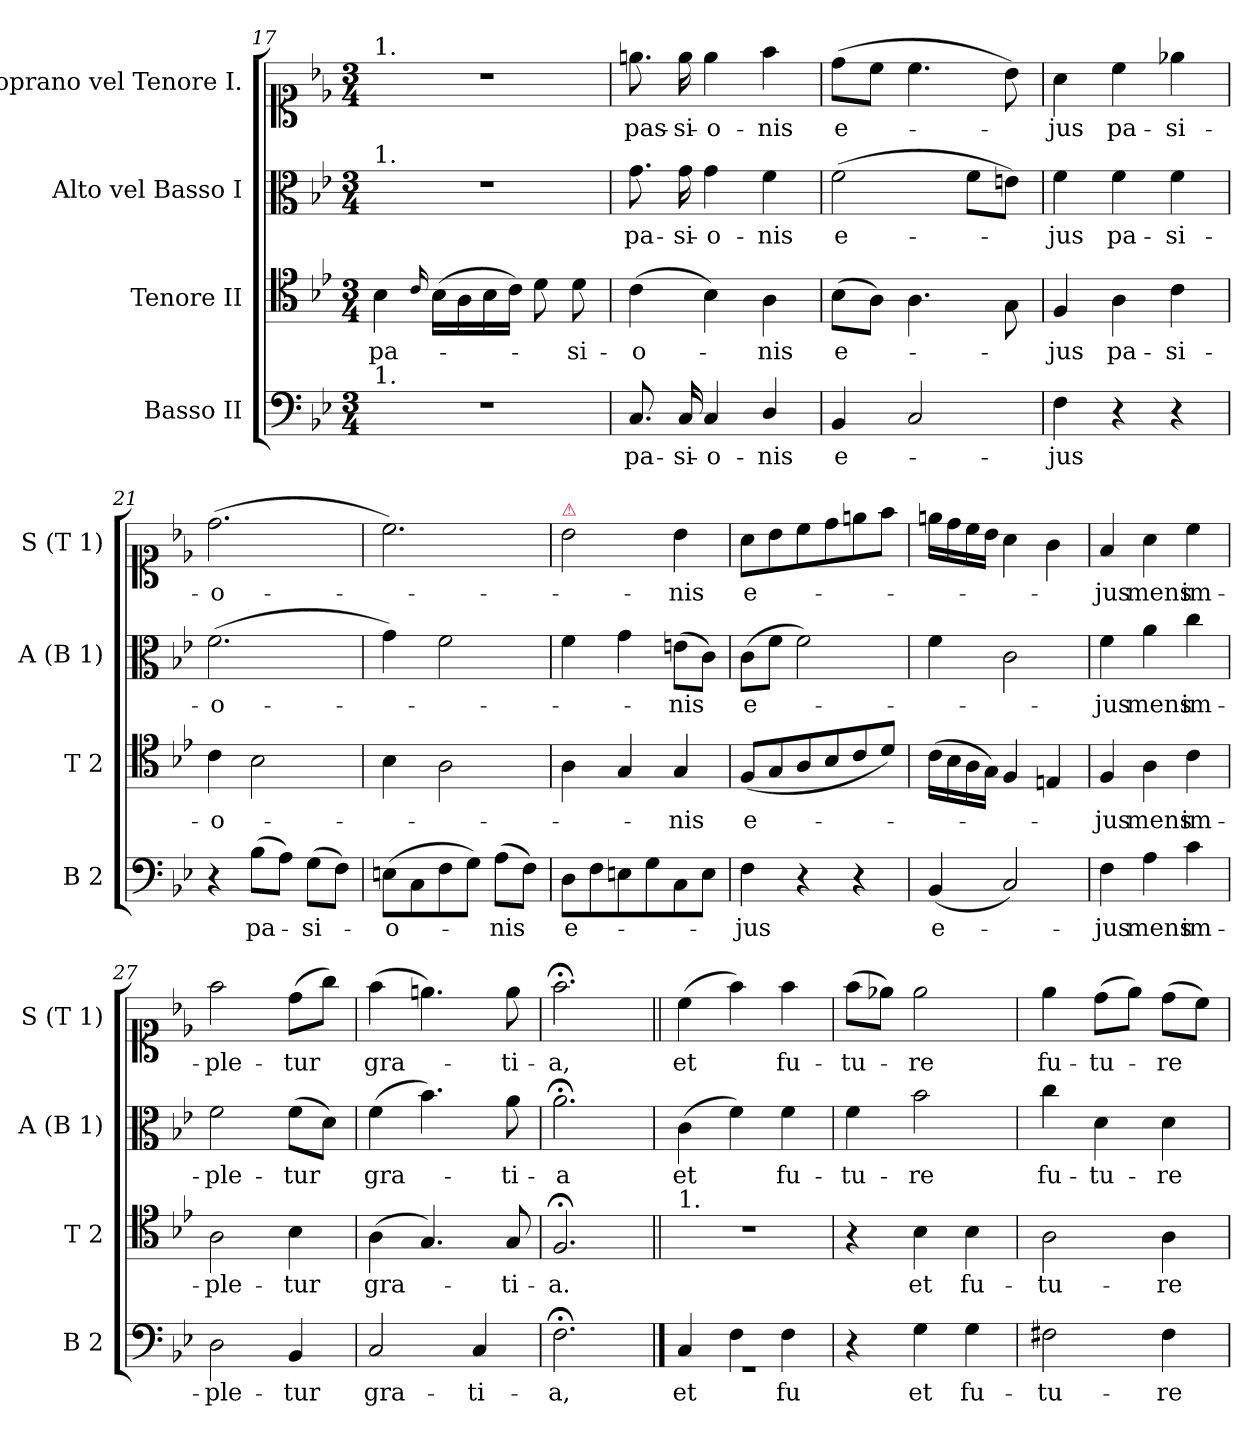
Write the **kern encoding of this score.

**kern	**text	**kern	**text	**kern	**text	**kern	**text
*part4	*part4	*part3	*part3	*part2	*part2	*part1	*part1
*staff4	*staff4	*staff3	*staff3	*staff2	*staff2	*staff1	*staff1
*I"Basso II	*	*I"Tenore II	*	*I"Alto vel Basso I	*	*I"Soprano vel Tenore I.	*
*I'B 2	*	*I'T 2	*	*I'A (B 1)	*	*I'S (T 1)	*
*clefF4	*	*clefC4	*	*clefC3	*	*clefC1	*
*k[b-e-]	*	*k[b-e-]	*	*k[b-e-]	*	*k[b-e-]	*
*M3/4	*	*M3/4	*	*M3/4	*	*M3/4	*
=17	=17	=17	=17	=17	=17	=17	=17
!	!	!	!	!	!	!LO:TX:a:t=1.	!
!	!	!	!	!LO:TX:a:t=1.	!	!	!
!LO:TX:a:t=1.	!	!	!	!	!	!	!
2.r	.	4B-\	pa-	2.r	.	2.r	.
.	.	16qqc/	.	.	.	.	.
.	.	(>16B-\LL	.	.	.	.	.
.	.	16A\	.	.	.	.	.
.	.	16B-\	.	.	.	.	.
.	.	16c\JJ)	.	.	.	.	.
.	.	8d\	.	.	.	.	.
.	.	8d\	-si-	.	.	.	.
=18	=18	=18	=18	=18	=18	=18	=18
8.C/	pa-	(>4c\	-o-	8.g\	pa-	8.een\	pas-
16C/	-si-	.	.	16g\	-si-	16ee\	-si-
4C/	-o-	4B-\)	.	4g\	-o-	4ee\	-o-
4D/	-nis	4A\	-nis	4f\	-nis	4ff\	-nis
=19	=19	=19	=19	=19	=19	=19	=19
4BB-/	e-	(>8B-\L	e-	(>2f\	e-	(>8dd\L	e-
.	.	8A\J)	.	.	.	8cc\J	.
2C/	.	4.A\	.	.	.	4.cc\	.
.	.	.	.	8f\L	.	.	.
.	.	8G\	.	8en\J)	.	8b-\)	.
=20	=20	=20	=20	=20	=20	=20	=20
4F\	-jus	4F/	-jus	4f\	-jus	4a\	-jus
4r	.	4A\	pa-	4f\	pa-	4cc\	pa-
4r	.	4c\	-si-	4f\	-si-	4ee-X\	-si-
=21	=21	=21	=21	=21	=21	=21	=21
4r	.	4c\	-o-	(>2.f\	-o-	(>2.dd\	-o-
(>8B-\L	pa-	2B-\	.	.	.	.	.
8A\J)	.	.	.	.	.	.	.
(>8G\L	-si-	.	.	.	.	.	.
8F\J)	.	.	.	.	.	.	.
=22	=22	=22	=22	=22	=22	=22	=22
(>8En\L	-o-	4B-\	.	4g\)	.	2.cc\)	.
8C\	.	.	.	.	.	.	.
8F\	.	2A\	.	2f\	.	.	.
8G\J)	.	.	.	.	.	.	.
(>8A\L	-nis	.	.	.	.	.	.
8F\J)	.	.	.	.	.	.	.
=23	=23	=23	=23	=23	=23	=23	=23
!	!	!	!	!	!	!LO:TX:a:color=crimson:t=⚠	!
8D\L	e-	4A\	.	4f\	.	2b-\	.
8F\	.	.	.	.	.	.	.
8En\	.	4G/	.	4g\	.	.	.
8G\	.	.	.	.	.	.	.
8C\	.	4G/	-nis	(>8en\L	-nis	4b-\	-nis
8E\J	.	.	.	8c\J)	.	.	.
=24	=24	=24	=24	=24	=24	=24	=24
4F\	-jus	(<8F/L	e-	(>8c\L	e-	8a\L	e-
.	.	8G/	.	8f\J	.	8b-\	.
4r	.	8A/	.	2f\)	.	8cc\	.
.	.	8B-/	.	.	.	8dd\	.
4r	.	8c/	.	.	.	8een\	.
.	.	8d/J)	.	.	.	8ff\J	.
=25	=25	=25	=25	=25	=25	=25	=25
(<4BB-/	e-	(>16c\LL	.	4f\	.	16een\LL	.
.	.	16B-\	.	.	.	16dd\	.
.	.	16A\	.	.	.	16cc\	.
.	.	16G\JJ)	.	.	.	16b-\JJ	.
2C/)	.	4F/	.	2c\	.	4a\	.
.	.	4En/	.	.	.	4g\	.
=26	=26	=26	=26	=26	=26	=26	=26
4F\	-jus	4F/	-jus	4f\	-jus	4f/	-jus
4A\	mens	4A\	mens	4a\	mens	4a\	mens
4c\	im-	4c\	im-	4cc\	im-	4cc\	im-
=27	=27	=27	=27	=27	=27	=27	=27
2D\	-ple-	2A\	-ple-	2f\	-ple-	2ff\	-ple-
4BB-/	-tur	4B-\	-tur	(>8f\L	-tur	(>8dd\L	-tur
.	.	.	.	8d\J)	.	8gg\J)	.
=28	=28	=28	=28	=28	=28	=28	=28
2C/	gra-	(>4A\	gra-	(>4f\	gra-	(>4ff\	gra-
.	.	4.G/)	.	4.b-\)	.	4.een\)	.
4C/	-ti-	.	.	.	.	.	.
.	.	8G/	-ti-	8a\	-ti-	8ee\	-ti-
=29	=29	=29	=29	=29	=29	=29	=29
2.F;<\	-a,	2.F;</	-a.	2.a;<\	-a	2.ff;<\	-a,
==30	=30||	=30||	=30||	=30	=30||	=30||	=30||
*^	*	*	*	*	*	*	*
!	!	!	!LO:TX:a:t=1.	!	!	!	!	!
!	!LO:N:vis=1	!	!	!	!	!	!	!
4C/	2.rGG	et	2.r	.	(>4c\	et	(>4cc\	et
4F\	.	.	.	.	4f\)	.	4ff\)	.
4F\	.	fu	.	.	4f\	fu-	4ff\	fu-
*v	*v	*	*	*	*	*	*	*
=31	=31	=31	=31	=31	=31	=31	=31
4r	.	4r	.	4f\	-tu-	(>8ff\L	-tu-
.	.	.	.	.	.	8ee-X\J)	.
4G\	et	4B-\	et	2b-\	-re	2ee-\	-re
4G\	fu-	4B-\	fu-	.	.	.	.
=32	=32	=32	=32	=32	=32	=32	=32
2F#X\	-tu-	2A\	-tu-	4cc\	fu-	4ee-\	fu-
.	.	.	.	4d\	-tu-	(>8dd\L	-tu-
.	.	.	.	.	.	8ee-\J)	.
4F#\	-re	4A\	-re	4d\	-re	(>8dd\L	-re
.	.	.	.	.	.	8cc\J)	.
=	=	=	=	=	=	=	=
*-	*-	*-	*-	*-	*-	*-	*-
